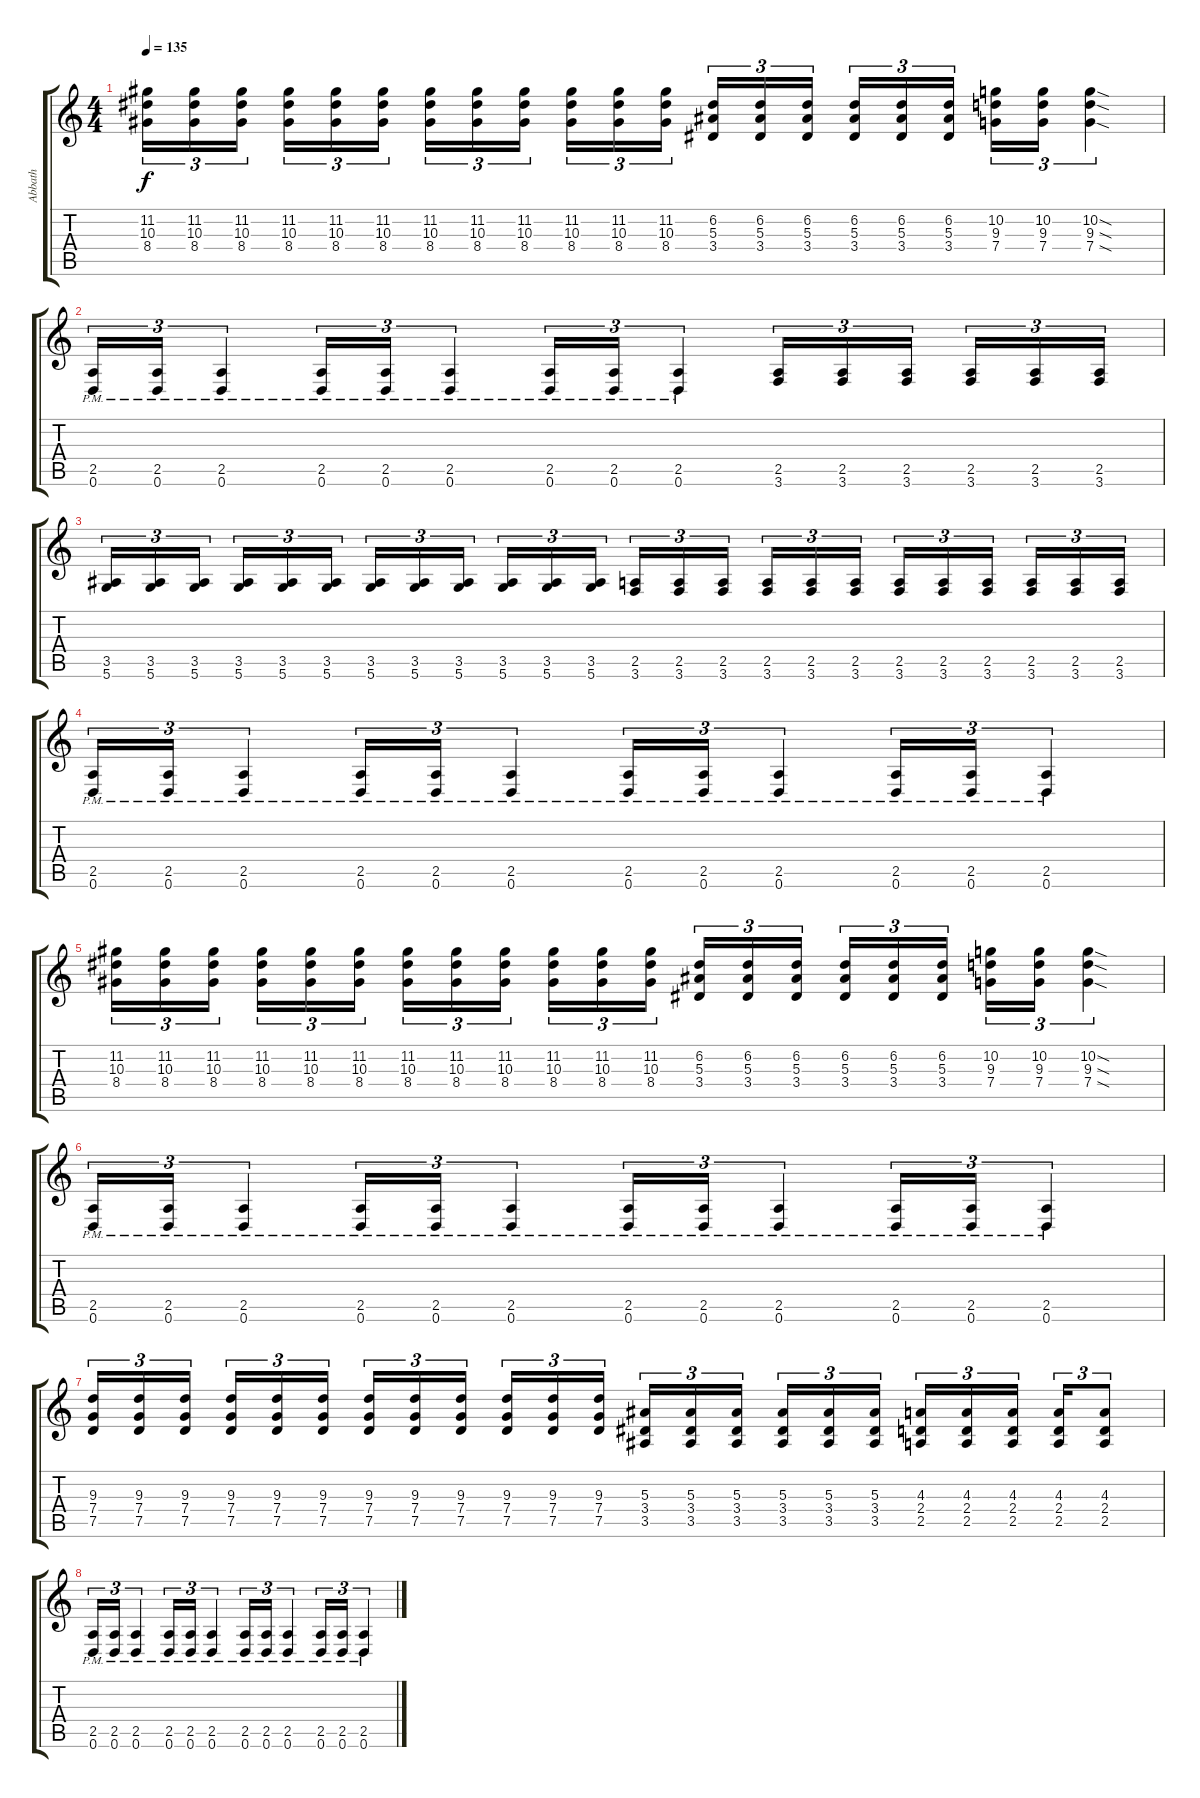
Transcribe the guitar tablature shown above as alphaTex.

\track ("Abbath" "Abbath") {instrument distortionguitar}
\staff {score tabs}
\tuning (D4 A3 F3 C3 G2 D2) {hide}
\ts (4 4)
\tempo 135
\clef g2
\ks c
(11.2 10.3 8.4).16{tu (3 2) dy f} (11.2 10.3 8.4).16{tu (3 2)} (11.2 10.3 8.4).16{tu (3 2) beam splitsecondary} (11.2 10.3 8.4).16{tu (3 2)} (11.2 10.3 8.4).16{tu (3 2)} (11.2 10.3 8.4).16{tu (3 2)} (11.2 10.3 8.4).16{tu (3 2)} (11.2 10.3 8.4).16{tu (3 2)} (11.2 10.3 8.4).16{tu (3 2) beam splitsecondary} (11.2 10.3 8.4).16{tu (3 2)} (11.2 10.3 8.4).16{tu (3 2)} (11.2 10.3 8.4).16{tu (3 2)} (6.2 5.3 3.4).16{tu (3 2)} (6.2 5.3 3.4).16{tu (3 2)} (6.2 5.3 3.4).16{tu (3 2) beam splitsecondary} (6.2 5.3 3.4).16{tu (3 2)} (6.2 5.3 3.4).16{tu (3 2)} (6.2 5.3 3.4).16{tu (3 2)} (10.2 9.3 7.4).16{tu (3 2)} (10.2 9.3 7.4).16{tu (3 2)} (10.2{sod} 9.3{sod} 7.4{sod}).4{tu (3 2)} |
(2.5{pm} 0.6{pm}).16{tu (3 2)} (2.5{pm} 0.6{pm}).16{tu (3 2)} (2.5{pm} 0.6{pm}).4{tu (3 2)} (2.5{pm} 0.6{pm}).16{tu (3 2)} (2.5{pm} 0.6{pm}).16{tu (3 2)} (2.5{pm} 0.6{pm}).4{tu (3 2)} (2.5{pm} 0.6{pm}).16{tu (3 2)} (2.5{pm} 0.6{pm}).16{tu (3 2)} (2.5{pm} 0.6{pm}).4{tu (3 2)} (2.5 3.6).16{tu (3 2)} (2.5 3.6).16{tu (3 2)} (2.5 3.6).16{tu (3 2) beam splitsecondary} (2.5 3.6).16{tu (3 2)} (2.5 3.6).16{tu (3 2)} (2.5 3.6).16{tu (3 2)} |
(3.5 5.6).16{tu (3 2)} (3.5 5.6).16{tu (3 2)} (3.5 5.6).16{tu (3 2) beam splitsecondary} (3.5 5.6).16{tu (3 2)} (3.5 5.6).16{tu (3 2)} (3.5 5.6).16{tu (3 2)} (3.5 5.6).16{tu (3 2)} (3.5 5.6).16{tu (3 2)} (3.5 5.6).16{tu (3 2) beam splitsecondary} (3.5 5.6).16{tu (3 2)} (3.5 5.6).16{tu (3 2)} (3.5 5.6).16{tu (3 2)} (2.5 3.6).16{tu (3 2)} (2.5 3.6).16{tu (3 2)} (2.5 3.6).16{tu (3 2) beam splitsecondary} (2.5 3.6).16{tu (3 2)} (2.5 3.6).16{tu (3 2)} (2.5 3.6).16{tu (3 2)} (2.5 3.6).16{tu (3 2)} (2.5 3.6).16{tu (3 2)} (2.5 3.6).16{tu (3 2) beam splitsecondary} (2.5 3.6).16{tu (3 2)} (2.5 3.6).16{tu (3 2)} (2.5 3.6).16{tu (3 2)} |
(2.5{pm} 0.6{pm}).16{tu (3 2)} (2.5{pm} 0.6{pm}).16{tu (3 2)} (2.5{pm} 0.6{pm}).4{tu (3 2)} (2.5{pm} 0.6{pm}).16{tu (3 2)} (2.5{pm} 0.6{pm}).16{tu (3 2)} (2.5{pm} 0.6{pm}).4{tu (3 2)} (2.5{pm} 0.6{pm}).16{tu (3 2)} (2.5{pm} 0.6{pm}).16{tu (3 2)} (2.5{pm} 0.6{pm}).4{tu (3 2)} (2.5{pm} 0.6{pm}).16{tu (3 2)} (2.5{pm} 0.6{pm}).16{tu (3 2)} (2.5{pm} 0.6{pm}).4{tu (3 2)} |
(11.2 10.3 8.4).16{tu (3 2)} (11.2 10.3 8.4).16{tu (3 2)} (11.2 10.3 8.4).16{tu (3 2) beam splitsecondary} (11.2 10.3 8.4).16{tu (3 2)} (11.2 10.3 8.4).16{tu (3 2)} (11.2 10.3 8.4).16{tu (3 2)} (11.2 10.3 8.4).16{tu (3 2)} (11.2 10.3 8.4).16{tu (3 2)} (11.2 10.3 8.4).16{tu (3 2) beam splitsecondary} (11.2 10.3 8.4).16{tu (3 2)} (11.2 10.3 8.4).16{tu (3 2)} (11.2 10.3 8.4).16{tu (3 2)} (6.2 5.3 3.4).16{tu (3 2)} (6.2 5.3 3.4).16{tu (3 2)} (6.2 5.3 3.4).16{tu (3 2) beam splitsecondary} (6.2 5.3 3.4).16{tu (3 2)} (6.2 5.3 3.4).16{tu (3 2)} (6.2 5.3 3.4).16{tu (3 2)} (10.2 9.3 7.4).16{tu (3 2)} (10.2 9.3 7.4).16{tu (3 2)} (10.2{sod} 9.3{sod} 7.4{sod}).4{tu (3 2)} |
(2.5{pm} 0.6{pm}).16{tu (3 2)} (2.5{pm} 0.6{pm}).16{tu (3 2)} (2.5{pm} 0.6{pm}).4{tu (3 2)} (2.5{pm} 0.6{pm}).16{tu (3 2)} (2.5{pm} 0.6{pm}).16{tu (3 2)} (2.5{pm} 0.6{pm}).4{tu (3 2)} (2.5{pm} 0.6{pm}).16{tu (3 2)} (2.5{pm} 0.6{pm}).16{tu (3 2)} (2.5{pm} 0.6{pm}).4{tu (3 2)} (2.5{pm} 0.6{pm}).16{tu (3 2)} (2.5{pm} 0.6{pm}).16{tu (3 2)} (2.5{pm} 0.6{pm}).4{tu (3 2)} |
(9.3 7.4 7.5).16{tu (3 2)} (9.3 7.4 7.5).16{tu (3 2)} (9.3 7.4 7.5).16{tu (3 2) beam splitsecondary} (9.3 7.4 7.5).16{tu (3 2)} (9.3 7.4 7.5).16{tu (3 2)} (9.3 7.4 7.5).16{tu (3 2)} (9.3 7.4 7.5).16{tu (3 2)} (9.3 7.4 7.5).16{tu (3 2)} (9.3 7.4 7.5).16{tu (3 2) beam splitsecondary} (9.3 7.4 7.5).16{tu (3 2)} (9.3 7.4 7.5).16{tu (3 2)} (9.3 7.4 7.5).16{tu (3 2)} (5.3 3.4 3.5).16{tu (3 2)} (5.3 3.4 3.5).16{tu (3 2)} (5.3 3.4 3.5).16{tu (3 2) beam splitsecondary} (5.3 3.4 3.5).16{tu (3 2)} (5.3 3.4 3.5).16{tu (3 2)} (5.3 3.4 3.5).16{tu (3 2)} (4.3 2.4 2.5).16{tu (3 2)} (4.3 2.4 2.5).16{tu (3 2)} (4.3 2.4 2.5).16{tu (3 2) beam splitsecondary} (4.3 2.4 2.5).16{tu (3 2)} (4.3 2.4 2.5).8{tu (3 2)} |
(2.5{pm} 0.6{pm}).16{tu (3 2)} (2.5{pm} 0.6{pm}).16{tu (3 2)} (2.5{pm} 0.6{pm}).4{tu (3 2)} (2.5{pm} 0.6{pm}).16{tu (3 2)} (2.5{pm} 0.6{pm}).16{tu (3 2)} (2.5{pm} 0.6{pm}).4{tu (3 2)} (2.5{pm} 0.6{pm}).16{tu (3 2)} (2.5{pm} 0.6{pm}).16{tu (3 2)} (2.5{pm} 0.6{pm}).4{tu (3 2)} (2.5{pm} 0.6{pm}).16{tu (3 2)} (2.5{pm} 0.6{pm}).16{tu (3 2)} (2.5{pm} 0.6{pm}).4{tu (3 2)}
